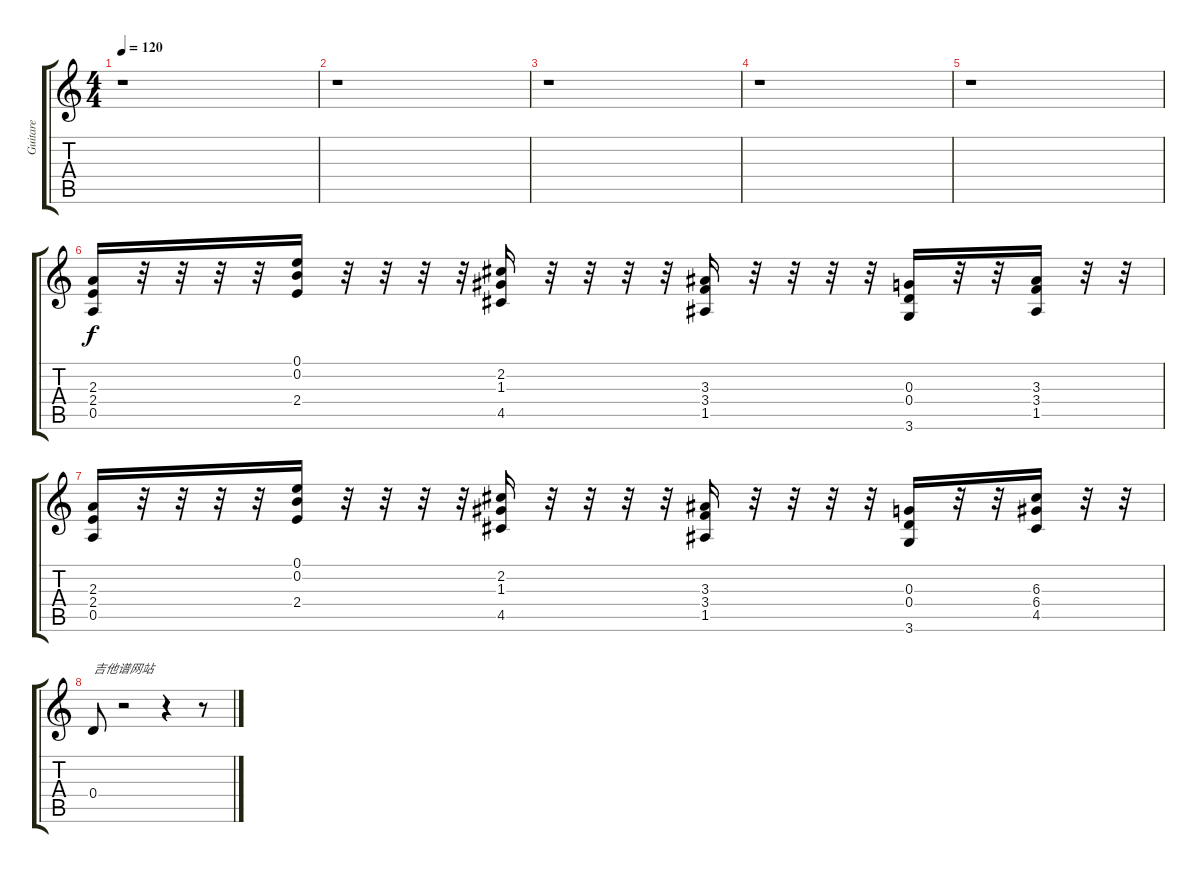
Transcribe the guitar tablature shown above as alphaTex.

\track ("Guitare" "Guitare") {instrument overdrivenguitar}
\staff {score tabs}
\tuning (E4 B3 G3 D3 A2 E2) {hide}
\ts (4 4)
\tempo 120
\clef g2
\ks c
r.1{dy f} |
r.1 |
r.1 |
r.1 |
r.1 |
(2.3 2.4 0.5).16 r.32 r.32 r.32 r.32 (0.1 0.2 2.4).16 r.32 r.32 r.32 r.32 (2.2 1.3 4.5).16 r.32 r.32 r.32 r.32 (3.3 3.4 1.5).16 r.32 r.32 r.32 r.32 (0.3 0.4 3.6).16 r.32 r.32 (3.3 3.4 1.5).16 r.32 r.32 |
(2.3 2.4 0.5).16 r.32 r.32 r.32 r.32 (0.1 0.2 2.4).16 r.32 r.32 r.32 r.32 (2.2 1.3 4.5).16 r.32 r.32 r.32 r.32 (3.3 3.4 1.5).16 r.32 r.32 r.32 r.32 (0.3 0.4 3.6).16 r.32 r.32 (6.3 6.4 4.5).16 r.32 r.32 |
0.4.8{txt "吉他谱网站"} r.2 r.4 r.8
